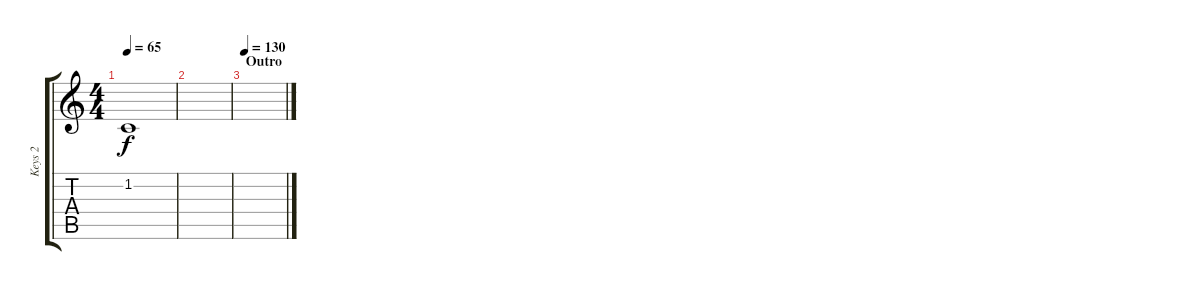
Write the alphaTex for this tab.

\track ("Keys 2" "Keys 2") {instrument lead2sawtooth}
\staff {score tabs}
\tuning (E4 B3 G3 D3 A2 E2) {hide}
\ts (4 4)
\tempo 65
\clef g2
\ks c
1.2.1{dy f} |
|
\section ("" "Outro ")
\tempo 130
